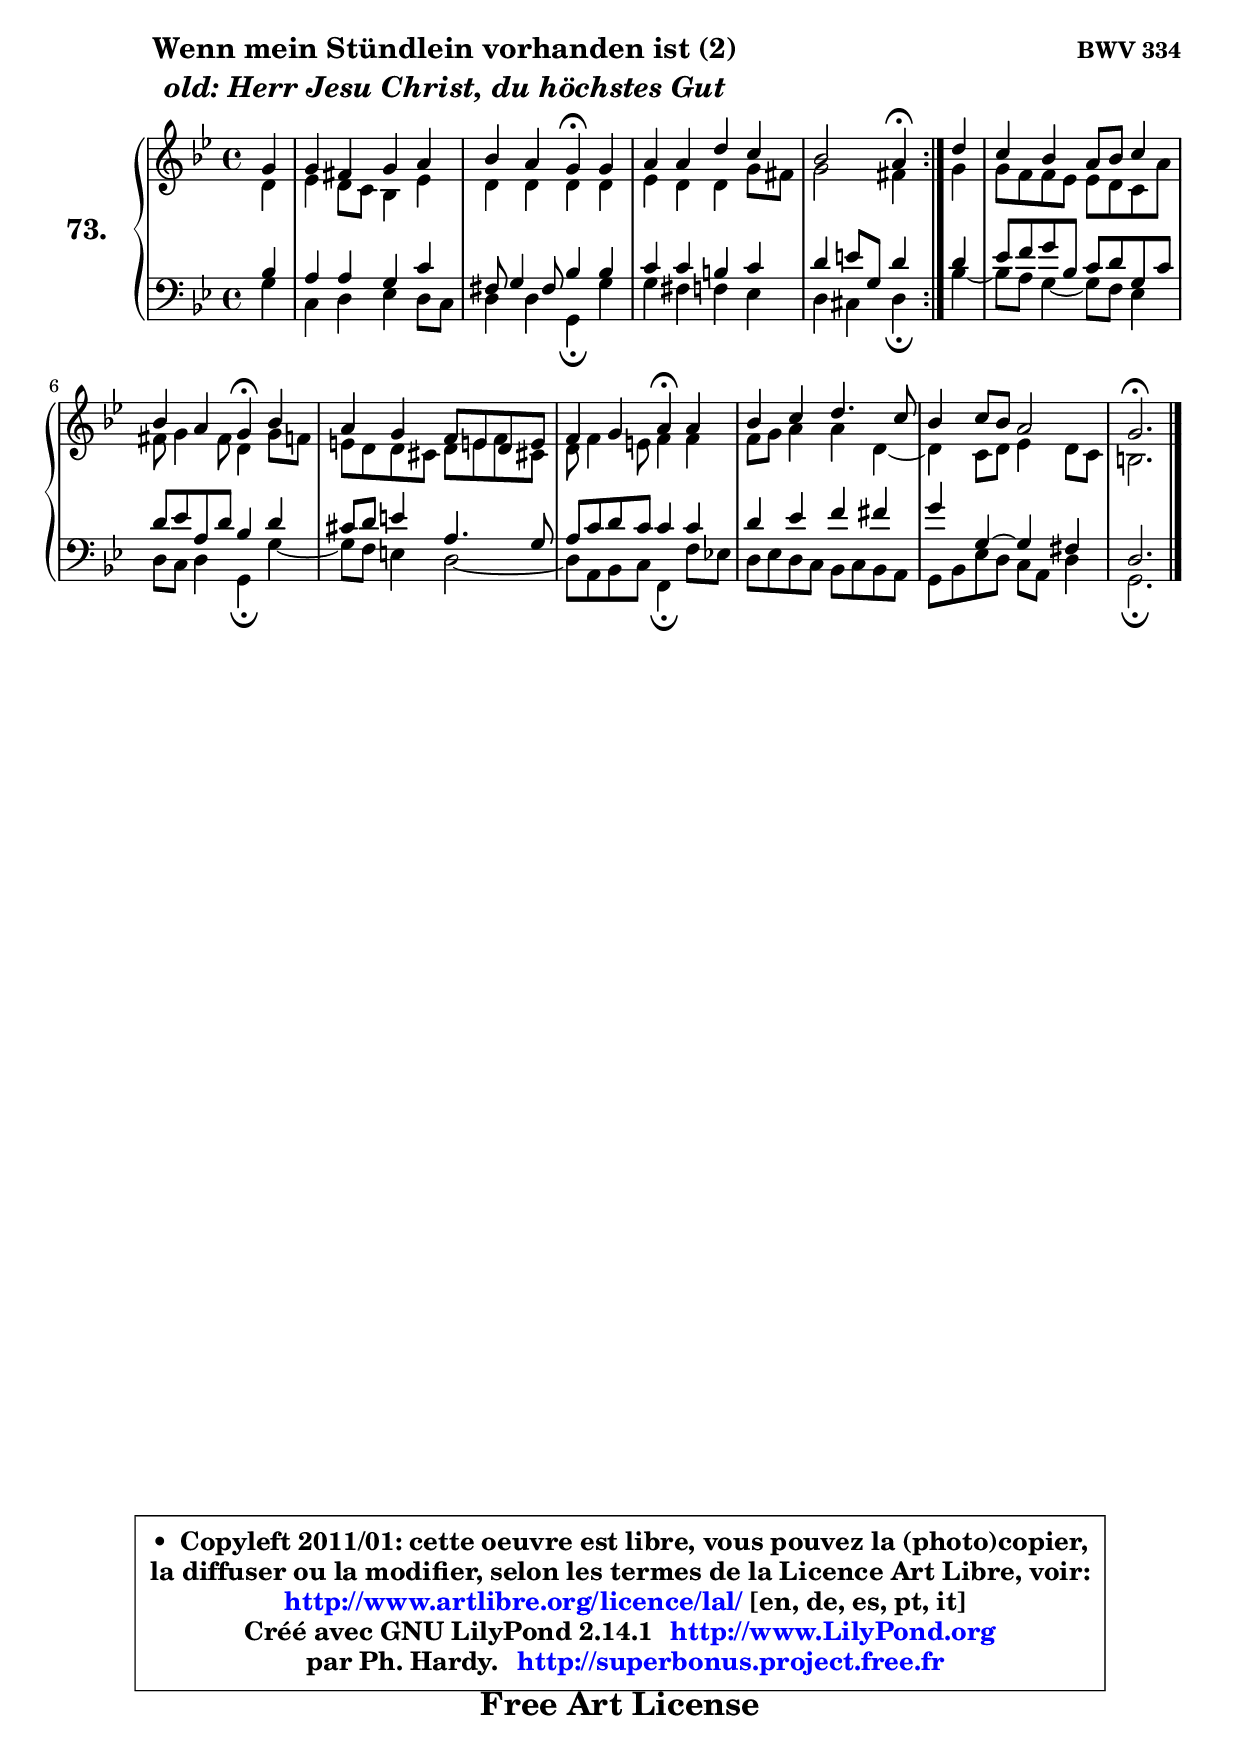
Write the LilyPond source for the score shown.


\version "2.14.1"

    \paper {
%	system-system-spacing #'padding = #0.1
%	score-system-spacing #'padding = #0.1
%	ragged-bottom = ##f
%	ragged-last-bottom = ##f
	}

    \header {
      opus = \markup { \bold "BWV 334" }
      piece = \markup { \hspace #9 \fontsize #2 \bold \column \center-align { \line { "Wenn mein Stündlein vorhanden ist (2)" }
                     \line { \italic "old: Herr Jesu Christ, du höchstes Gut" }
                 } }
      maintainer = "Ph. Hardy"
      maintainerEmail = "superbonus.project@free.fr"
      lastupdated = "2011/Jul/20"
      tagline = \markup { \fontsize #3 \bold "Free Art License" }
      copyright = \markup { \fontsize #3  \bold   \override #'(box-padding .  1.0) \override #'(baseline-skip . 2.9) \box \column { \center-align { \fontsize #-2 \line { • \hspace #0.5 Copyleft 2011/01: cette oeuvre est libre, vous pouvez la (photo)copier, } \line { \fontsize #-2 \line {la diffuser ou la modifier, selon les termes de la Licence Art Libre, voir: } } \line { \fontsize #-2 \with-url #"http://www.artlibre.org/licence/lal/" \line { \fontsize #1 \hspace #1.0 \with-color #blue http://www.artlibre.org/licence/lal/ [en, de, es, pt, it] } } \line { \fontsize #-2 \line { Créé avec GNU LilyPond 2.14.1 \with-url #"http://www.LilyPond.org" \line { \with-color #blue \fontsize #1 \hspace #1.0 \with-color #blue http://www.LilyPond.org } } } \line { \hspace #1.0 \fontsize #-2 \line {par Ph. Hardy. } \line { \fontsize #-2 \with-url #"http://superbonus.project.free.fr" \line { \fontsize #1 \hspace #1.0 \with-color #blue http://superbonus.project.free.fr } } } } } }

	  }

  guidemidi = {
	\repeat volta 2 {
        r4 |
        R1 |
        r2 \tempo 4 = 30 r4 \tempo 4 = 78 r4 |
        R1 |
        r2 \tempo 4 = 30 r4 \tempo 4 = 78 } %fin du repeat
        r4 |
        R1 |
        r2 \tempo 4 = 30 r4 \tempo 4 = 78 r4 |
        R1 |
        r2 \tempo 4 = 30 r4 \tempo 4 = 78 r4 |
        R1 |
        R1 |
        \tempo 4 = 40 r2. 
	}

  upper = {
	\time 4/4
	\key g \minor
	\clef treble
	\partial 4
	\voiceOne
	<< { 
	% SOPRANO
	\set Voice.midiInstrument = "acoustic grand"
	\relative c'' {
	\repeat volta 2 {
        g4 |
        g4 fis g a |
        bes4 a g\fermata g |
        a4 a d c |
        bes2 a4\fermata } %fin du repeat
        d4 |
        c4 bes a8 bes c4 |
        bes4 a g4\fermata bes |
        a4 g f8 e! d8 e |
        f4 g a\fermata a |
        bes4 c d4. c8 |
        bes4 c8 bes a2 |
        g2.\fermata
        \bar "|."
	} % fin de relative
	}

	\context Voice="1" { \voiceTwo 
	% ALTO
	\set Voice.midiInstrument = "acoustic grand"
	\relative c' {
	\repeat volta 2 {
        d4 |
        es4 d8 c bes4 es |
        d4 d d d |
        es4 d d g8 fis |
        g2 fis4 } %fin du repeat
        g4 |
        g8 f f es es d c a' |
        fis8 g4 fis8 d4 g8 f |
        e8 d d cis d e f cis! |
        d8 f4 e8 f4 f |
        f8 g a4 a d,4 ~ |
	d4 c8 d es4 d8 c |
        b2. 
        \bar "|."
	} % fin de relative
	\oneVoice
	} >>
	}

    lower = {
	\time 4/4
	\key g \minor
	\clef bass
	\partial 4
	\voiceOne
	<< { 
	% TENOR
	\set Voice.midiInstrument = "acoustic grand"
	\relative c' {
	\repeat volta 2 {
        bes4 |
        a4 a g c |
        fis,8 g4 fis8 bes4 bes |
        c4 c b c |
        d4 e8 g, d'4 } %fin du repeat
        d4 |
        es8 f g bes, c d g, c |
        d8 es a, d bes4 d |
        cis8 d e4 a,4. g8 |
        a8 c d c c4 c |
        d4 es f fis |
        g4 g,4 ~ g fis |
        d2. 
        \bar "|."
	} % fin de relative
	}
	\context Voice="1" { \voiceTwo 
	% BASS
	\set Voice.midiInstrument = "acoustic grand"
	\relative c' {
	\repeat volta 2 {
        g4 |
        c,4 d es d8 c |
        d4 d g,\fermata g' |
        g4 fis f es |
        d4 cis d\fermata } %fin du repeat
        bes'4 ~ |
	bes8 a8 g4 ~ g8 f es4 |
        d8 c d4 g,\fermata g'4 ~ |
	g8 f8 e4 d2 ~ |
        d8 a bes c f,4\fermata f'8 es! |
        d8 es d c bes c bes a |
        g8 bes es d c a d4 |
        g,2.\fermata
        \bar "|."
	} % fin de relative
	\oneVoice
	} >>
	}


    \score { 

	\new PianoStaff <<
	\set PianoStaff.instrumentName = \markup { \bold \huge "73." }
	\new Staff = "upper" \upper
	\new Staff = "lower" \lower
	>>

    \layout {
%	ragged-last = ##f
	   }

         } % fin de score

  \score {
    \unfoldRepeats { << \guidemidi \upper \lower >> }
    \midi {
    \context {
     \Staff
      \remove "Staff_performer"
               }

     \context {
      \Voice
       \consists "Staff_performer"
                }

     \context { 
      \Score
      tempoWholesPerMinute = #(ly:make-moment 78 4)
		}
	    }
	}

